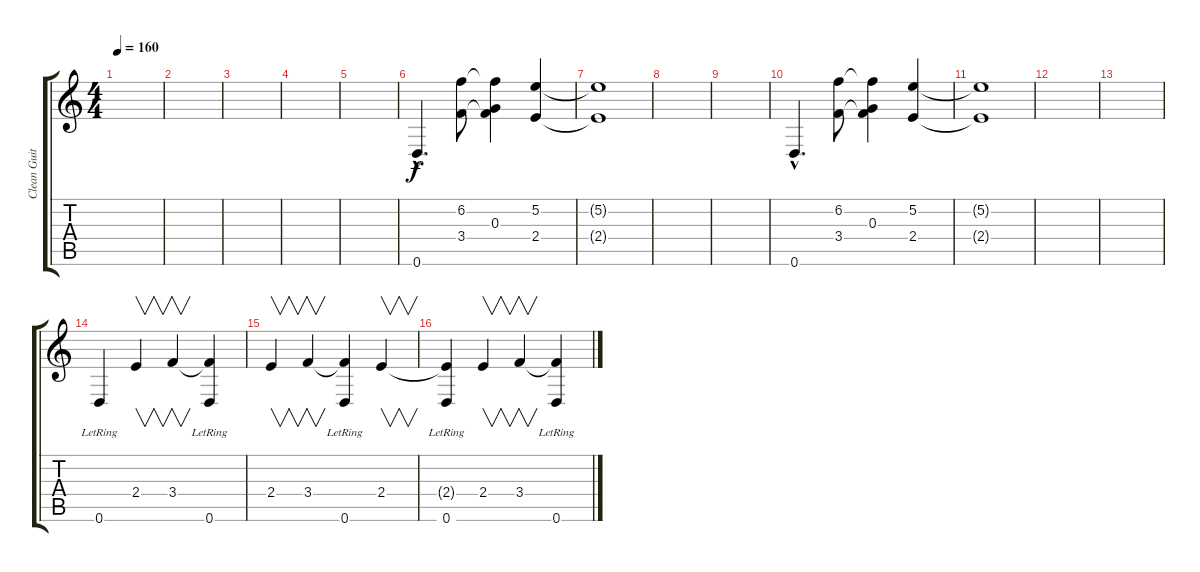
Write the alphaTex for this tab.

\track ("Clean Guitar" "Clean Guit") {instrument electricguitarjazz}
\staff {score tabs}
\tuning (E4 B3 G3 D3 A2 D2) {hide}
\ts (4 4)
\tempo 160
\clef g2
\ks c
|
|
|
|
|
0.6{hac}.4{d} (6.2 3.4).8 (6.2{t} 0.3 3.4{t}).4 (5.2 2.4).4 |
(5.2{t} 2.4{t}).1 |
|
|
0.6{hac}.4{d} (6.2 3.4).8 (6.2{t} 0.3 3.4{t}).4 (5.2 2.4).4 |
(5.2{t} 2.4{t}).1 |
|
|
0.6{lr}.4 2.4.4{v} 3.4.4{v} (3.4{t} 0.6{lr}).4 |
2.4.4{v} 3.4.4{v} (3.4{t} 0.6{lr}).4 2.4.4{v} |
(2.4{t} 0.6{lr}).4 2.4.4{v} 3.4.4{v} (3.4{t} 0.6{lr}).4
